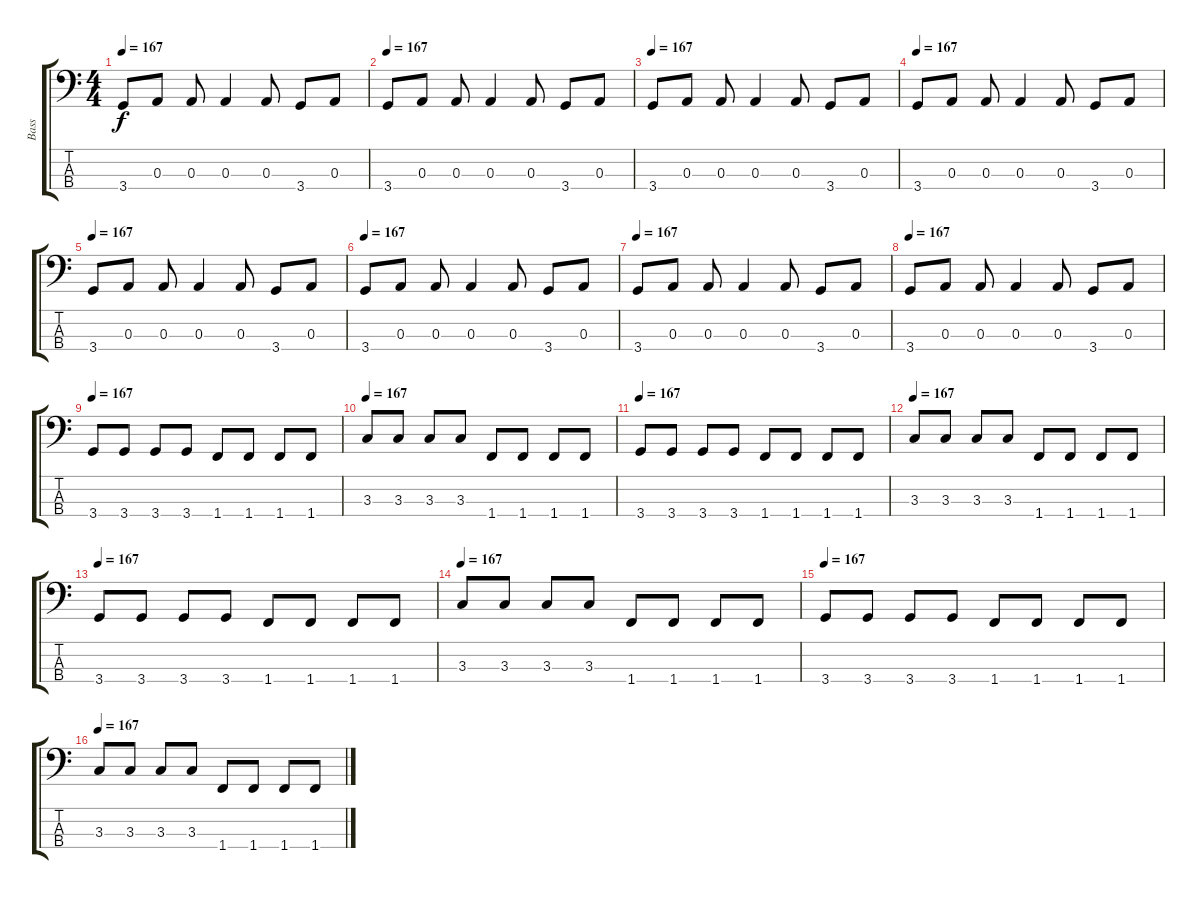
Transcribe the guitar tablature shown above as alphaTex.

\track ("Bass" "Bass") {instrument electricbasspick}
\staff {score tabs}
\tuning (G2 D2 A1 E1) {hide}
\ts (4 4)
\tempo 167
\clef f4
\ks c
3.4.8{dy f instrument electricbasspick} 0.3.8 0.3.8 0.3.4 0.3.8 3.4.8 0.3.8 |
\tempo 167
3.4.8 0.3.8 0.3.8 0.3.4 0.3.8 3.4.8 0.3.8 |
\tempo 167
3.4.8 0.3.8 0.3.8 0.3.4 0.3.8 3.4.8 0.3.8 |
\tempo 167
3.4.8 0.3.8 0.3.8 0.3.4 0.3.8 3.4.8 0.3.8 |
\tempo 167
3.4.8 0.3.8 0.3.8 0.3.4 0.3.8 3.4.8 0.3.8 |
\tempo 167
3.4.8 0.3.8 0.3.8 0.3.4 0.3.8 3.4.8 0.3.8 |
\tempo 167
3.4.8 0.3.8 0.3.8 0.3.4 0.3.8 3.4.8 0.3.8 |
\tempo 167
3.4.8 0.3.8 0.3.8 0.3.4 0.3.8 3.4.8 0.3.8 |
\tempo 167
3.4.8 3.4.8 3.4.8 3.4.8 1.4.8 1.4.8 1.4.8 1.4.8 |
\tempo 167
3.3.8 3.3.8 3.3.8 3.3.8 1.4.8 1.4.8 1.4.8 1.4.8 |
\tempo 167
3.4.8 3.4.8 3.4.8 3.4.8 1.4.8 1.4.8 1.4.8 1.4.8 |
\tempo 167
3.3.8 3.3.8 3.3.8 3.3.8 1.4.8 1.4.8 1.4.8 1.4.8 |
\tempo 167
3.4.8 3.4.8 3.4.8 3.4.8 1.4.8 1.4.8 1.4.8 1.4.8 |
\tempo 167
3.3.8 3.3.8 3.3.8 3.3.8 1.4.8 1.4.8 1.4.8 1.4.8 |
\tempo 167
3.4.8 3.4.8 3.4.8 3.4.8 1.4.8 1.4.8 1.4.8 1.4.8 |
\tempo 167
3.3.8 3.3.8 3.3.8 3.3.8 1.4.8 1.4.8 1.4.8 1.4.8
